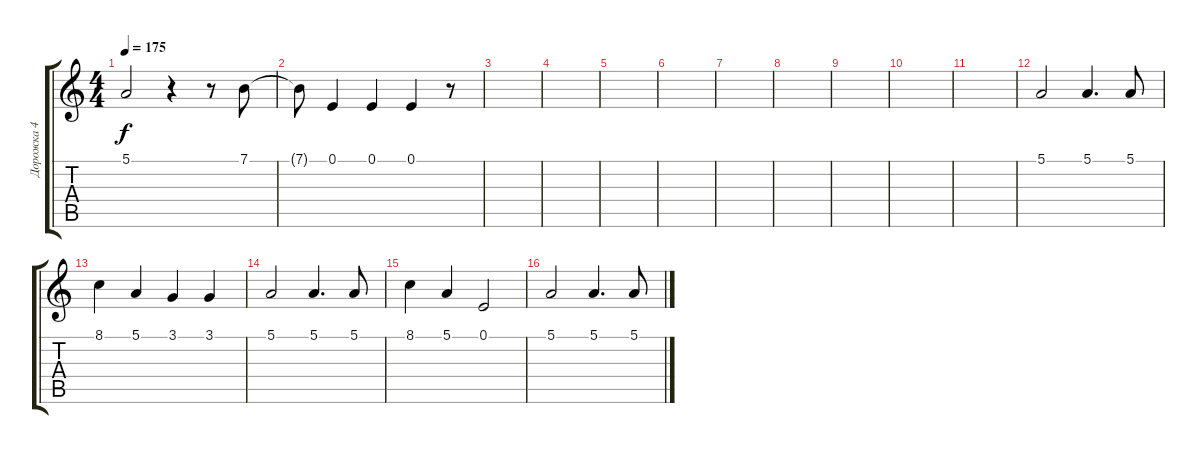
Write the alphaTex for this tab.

\track ("Дорожка 4" "Дорожка 4") {instrument viola}
\staff {score tabs}
\tuning (E4 B3 G3 D3 A2 E2) {hide}
\ts (4 4)
\tempo 175
\clef g2
\ks c
5.1.2{dy f} r.4 r.8 7.1.8 |
7.1{t}.8 0.1.4 0.1.4 0.1.4 r.8 |
|
|
|
|
|
|
|
|
|
5.1.2 5.1.4{d} 5.1.8 |
8.1.4 5.1.4 3.1.4 3.1.4 |
5.1.2 5.1.4{d} 5.1.8 |
8.1.4 5.1.4 0.1.2 |
5.1.2 5.1.4{d} 5.1.8
